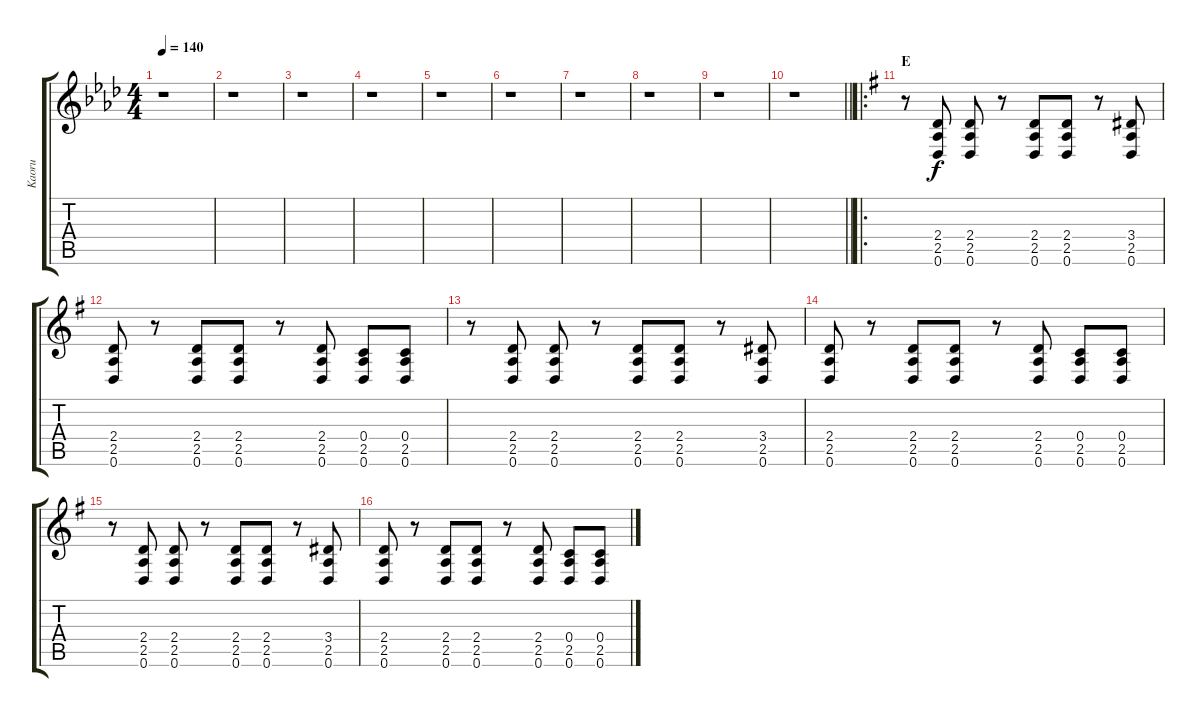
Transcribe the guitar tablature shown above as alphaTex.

\track ("Kaoru" "Kaoru") {instrument overdrivenguitar}
\staff {score tabs}
\tuning (D4 A3 F3 C3 G2 D2) {hide}
\ts (4 4)
\tempo 140
\clef g2
\ks ab
r.1{dy f} |
r.1 |
r.1 |
r.1 |
r.1 |
r.1 |
r.1 |
r.1 |
r.1 |
\barLineRight lightlight
r.1 |
\ro
\section ("" "E")
\ks g
r.8 (2.4 2.5 0.6).8{volume 16} (2.4 2.5 0.6).8 r.8 (2.4 2.5 0.6).8 (2.4 2.5 0.6).8 r.8 (3.4 2.5 0.6).8 |
(2.4 2.5 0.6).8 r.8 (2.4 2.5 0.6).8 (2.4 2.5 0.6).8 r.8 (2.4 2.5 0.6).8 (0.4 2.5 0.6).8 (0.4 2.5 0.6).8 |
r.8 (2.4 2.5 0.6).8 (2.4 2.5 0.6).8 r.8 (2.4 2.5 0.6).8 (2.4 2.5 0.6).8 r.8 (3.4 2.5 0.6).8 |
(2.4 2.5 0.6).8 r.8 (2.4 2.5 0.6).8 (2.4 2.5 0.6).8 r.8 (2.4 2.5 0.6).8 (0.4 2.5 0.6).8 (0.4 2.5 0.6).8 |
r.8 (2.4 2.5 0.6).8 (2.4 2.5 0.6).8 r.8 (2.4 2.5 0.6).8 (2.4 2.5 0.6).8 r.8 (3.4 2.5 0.6).8 |
(2.4 2.5 0.6).8 r.8 (2.4 2.5 0.6).8 (2.4 2.5 0.6).8 r.8 (2.4 2.5 0.6).8 (0.4 2.5 0.6).8 (0.4 2.5 0.6).8
